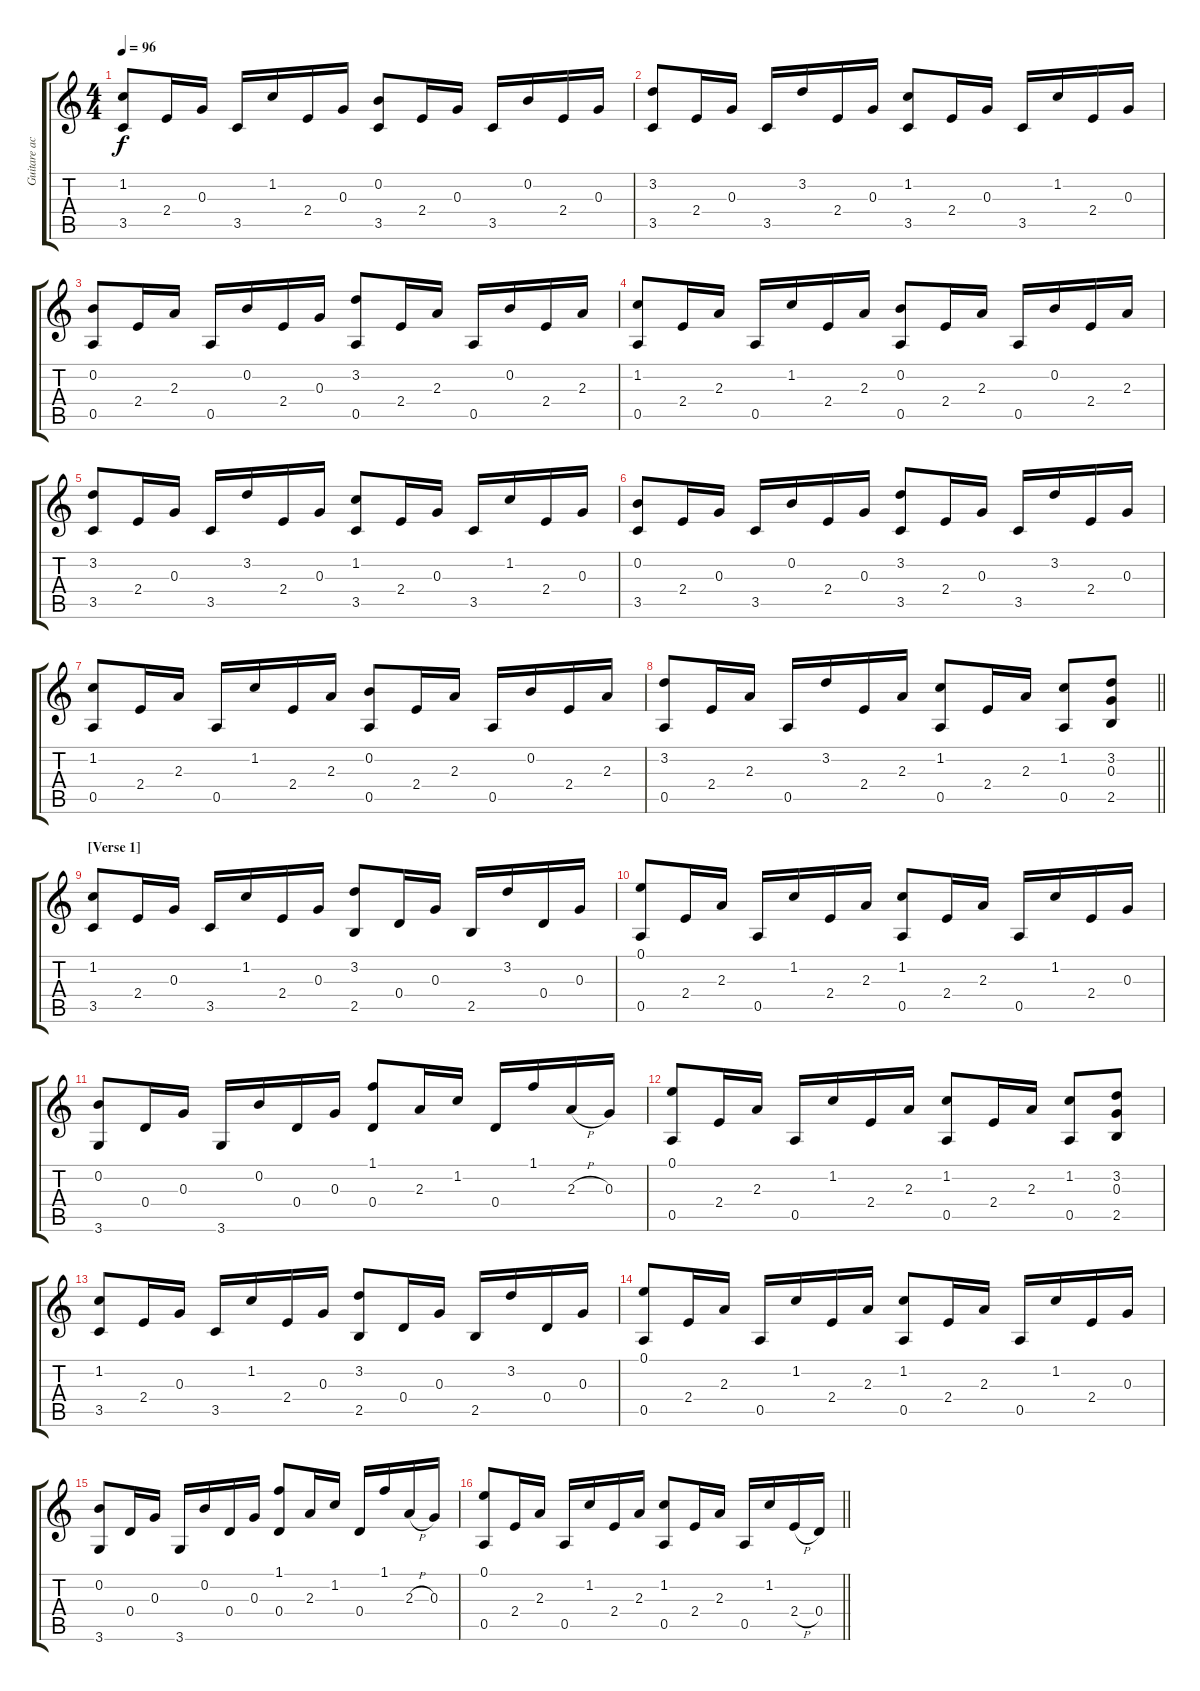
\track ("Guitare accoustique" "Guitare ac") {instrument acousticguitarnylon}
\staff {score tabs}
\tuning (E4 B3 G3 D3 A2 E2) {hide}
\ts (4 4)
\tempo 96
\clef g2
\ks c
(1.2 3.5).8{dy f instrument acousticguitarnylon} 2.4.16 0.3.16 3.5.16 1.2.16 2.4.16 0.3.16 (0.2 3.5).8 2.4.16 0.3.16 3.5.16 0.2.16 2.4.16 0.3.16 |
(3.2 3.5).8 2.4.16 0.3.16 3.5.16 3.2.16 2.4.16 0.3.16 (1.2 3.5).8 2.4.16 0.3.16 3.5.16 1.2.16 2.4.16 0.3.16 |
(0.2 0.5).8 2.4.16 2.3.16 0.5.16 0.2.16 2.4.16 0.3.16 (3.2 0.5).8 2.4.16 2.3.16 0.5.16 0.2.16 2.4.16 2.3.16 |
(1.2 0.5).8 2.4.16 2.3.16 0.5.16 1.2.16 2.4.16 2.3.16 (0.2 0.5).8 2.4.16 2.3.16 0.5.16 0.2.16 2.4.16 2.3.16 |
(3.2 3.5).8 2.4.16 0.3.16 3.5.16 3.2.16 2.4.16 0.3.16 (1.2 3.5).8 2.4.16 0.3.16 3.5.16 1.2.16 2.4.16 0.3.16 |
(0.2 3.5).8 2.4.16 0.3.16 3.5.16 0.2.16 2.4.16 0.3.16 (3.2 3.5).8 2.4.16 0.3.16 3.5.16 3.2.16 2.4.16 0.3.16 |
(1.2 0.5).8 2.4.16 2.3.16 0.5.16 1.2.16 2.4.16 2.3.16 (0.2 0.5).8 2.4.16 2.3.16 0.5.16 0.2.16 2.4.16 2.3.16 |
\barLineRight lightlight
(3.2 0.5).8 2.4.16 2.3.16 0.5.16 3.2.16 2.4.16 2.3.16 (1.2 0.5).8 2.4.16 2.3.16 (1.2 0.5).8 (3.2 0.3 2.5).8 |
\section ("" "[Verse 1]")
(1.2 3.5).8 2.4.16 0.3.16 3.5.16 1.2.16 2.4.16 0.3.16 (3.2 2.5).8 0.4.16 0.3.16 2.5.16 3.2.16 0.4.16 0.3.16 |
(0.1 0.5).8 2.4.16 2.3.16 0.5.16 1.2.16 2.4.16 2.3.16 (1.2 0.5).8 2.4.16 2.3.16 0.5.16 1.2.16 2.4.16 0.3.16 |
(0.2 3.6).8 0.4.16 0.3.16 3.6.16 0.2.16 0.4.16 0.3.16 (1.1 0.4).8 2.3.16 1.2.16 0.4.16 1.1.16 2.3{h}.16 0.3.16 |
(0.1 0.5).8 2.4.16 2.3.16 0.5.16 1.2.16 2.4.16 2.3.16 (1.2 0.5).8 2.4.16 2.3.16 (1.2 0.5).8 (3.2 0.3 2.5).8 |
(1.2 3.5).8 2.4.16 0.3.16 3.5.16 1.2.16 2.4.16 0.3.16 (3.2 2.5).8 0.4.16 0.3.16 2.5.16 3.2.16 0.4.16 0.3.16 |
(0.1 0.5).8 2.4.16 2.3.16 0.5.16 1.2.16 2.4.16 2.3.16 (1.2 0.5).8 2.4.16 2.3.16 0.5.16 1.2.16 2.4.16 0.3.16 |
(0.2 3.6).8 0.4.16 0.3.16 3.6.16 0.2.16 0.4.16 0.3.16 (1.1 0.4).8 2.3.16 1.2.16 0.4.16 1.1.16 2.3{h}.16 0.3.16 |
\barLineRight lightlight
(0.1 0.5).8 2.4.16 2.3.16 0.5.16 1.2.16 2.4.16 2.3.16 (1.2 0.5).8 2.4.16 2.3.16 0.5.16 1.2.16 2.4{h}.16 0.4.16
